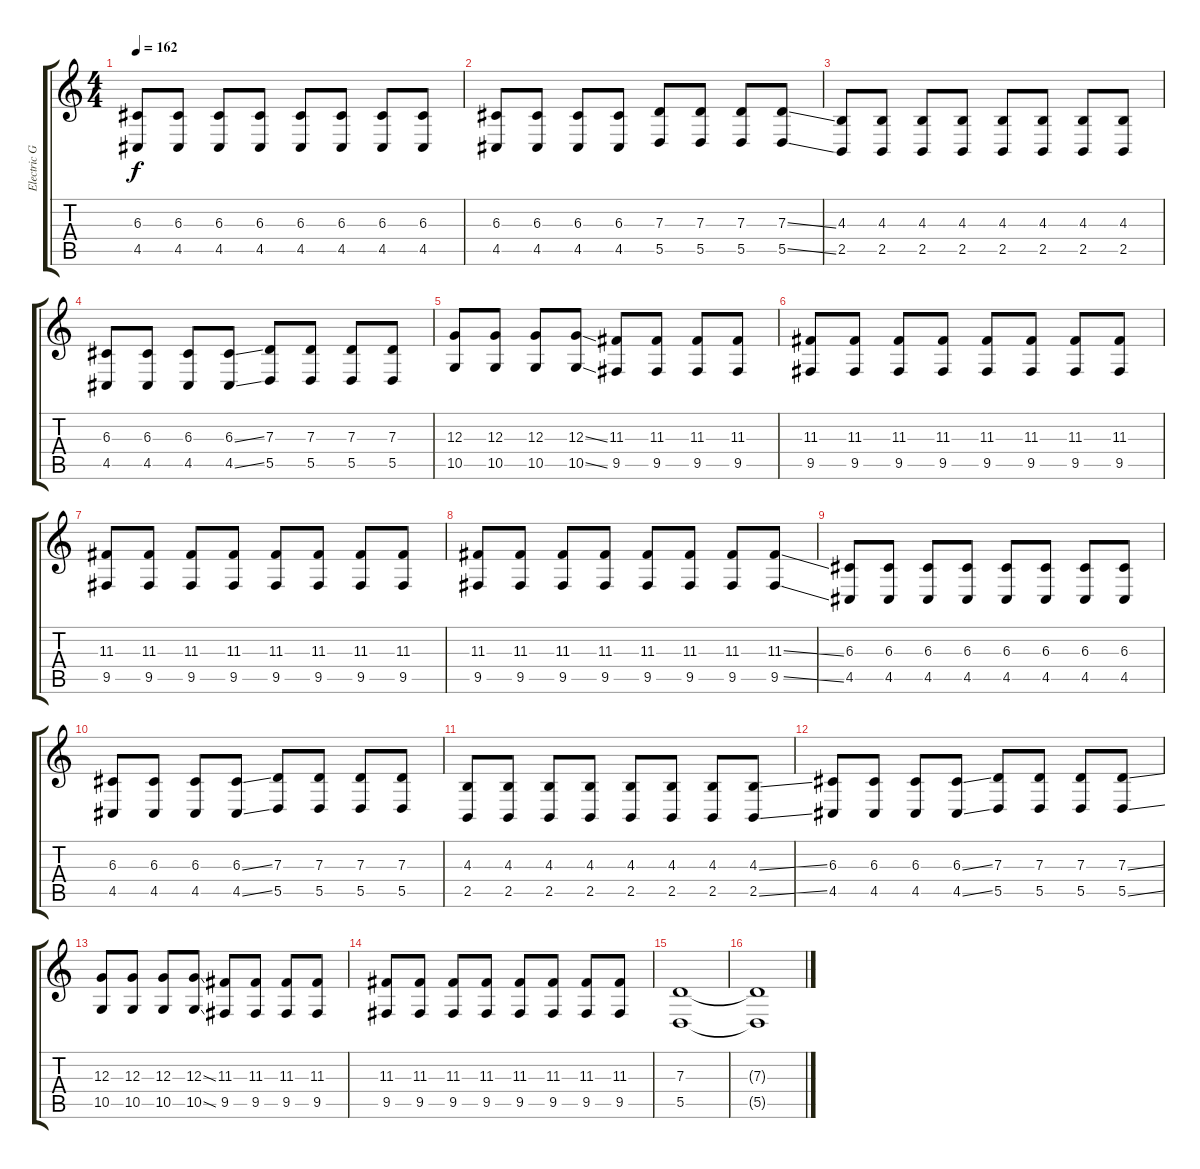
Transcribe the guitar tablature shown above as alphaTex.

\track ("Electric Guitar" "Electric G") {instrument lead2sawtooth}
\staff {score tabs}
\tuning (E4 B3 G3 D3 A2 E2) {hide}
\ts (4 4)
\tempo 162
\clef g2
\ks c
(6.3 4.5).8{dy f} (6.3 4.5).8 (6.3 4.5).8 (6.3 4.5).8 (6.3 4.5).8 (6.3 4.5).8 (6.3 4.5).8 (6.3 4.5).8 |
(6.3 4.5).8 (6.3 4.5).8 (6.3 4.5).8 (6.3 4.5).8 (7.3 5.5).8 (7.3 5.5).8 (7.3 5.5).8 (7.3{ss} 5.5{ss}).8 |
(4.3 2.5).8 (4.3 2.5).8 (4.3 2.5).8 (4.3 2.5).8 (4.3 2.5).8 (4.3 2.5).8 (4.3 2.5).8 (4.3 2.5).8 |
(6.3 4.5).8 (6.3 4.5).8 (6.3 4.5).8 (6.3{ss} 4.5{ss}).8 (7.3 5.5).8 (7.3 5.5).8 (7.3 5.5).8 (7.3 5.5).8 |
(12.3 10.5).8 (12.3 10.5).8 (12.3 10.5).8 (12.3{ss} 10.5{ss}).8 (11.3 9.5).8 (11.3 9.5).8 (11.3 9.5).8 (11.3 9.5).8 |
(11.3 9.5).8 (11.3 9.5).8 (11.3 9.5).8 (11.3 9.5).8 (11.3 9.5).8 (11.3 9.5).8 (11.3 9.5).8 (11.3 9.5).8 |
(11.3 9.5).8 (11.3 9.5).8 (11.3 9.5).8 (11.3 9.5).8 (11.3 9.5).8 (11.3 9.5).8 (11.3 9.5).8 (11.3 9.5).8 |
(11.3 9.5).8 (11.3 9.5).8 (11.3 9.5).8 (11.3 9.5).8 (11.3 9.5).8 (11.3 9.5).8 (11.3 9.5).8 (11.3{ss} 9.5{ss}).8 |
(6.3 4.5).8 (6.3 4.5).8 (6.3 4.5).8 (6.3 4.5).8 (6.3 4.5).8 (6.3 4.5).8 (6.3 4.5).8 (6.3 4.5).8 |
(6.3 4.5).8 (6.3 4.5).8 (6.3 4.5).8 (6.3{ss} 4.5{ss}).8 (7.3 5.5).8 (7.3 5.5).8 (7.3 5.5).8 (7.3 5.5).8 |
(4.3 2.5).8 (4.3 2.5).8 (4.3 2.5).8 (4.3 2.5).8 (4.3 2.5).8 (4.3 2.5).8 (4.3 2.5).8 (4.3{ss} 2.5{ss}).8 |
(6.3 4.5).8 (6.3 4.5).8 (6.3 4.5).8 (6.3{ss} 4.5{ss}).8 (7.3 5.5).8 (7.3 5.5).8 (7.3 5.5).8 (7.3{ss} 5.5{ss}).8 |
(12.3 10.5).8 (12.3 10.5).8 (12.3 10.5).8 (12.3{ss} 10.5{ss}).8 (11.3 9.5).8 (11.3 9.5).8 (11.3 9.5).8 (11.3 9.5).8 |
(11.3 9.5).8 (11.3 9.5).8 (11.3 9.5).8 (11.3 9.5).8 (11.3 9.5).8 (11.3 9.5).8 (11.3 9.5).8 (11.3 9.5).8 |
(7.3 5.5).1 |
(7.3{t} 5.5{t}).1
